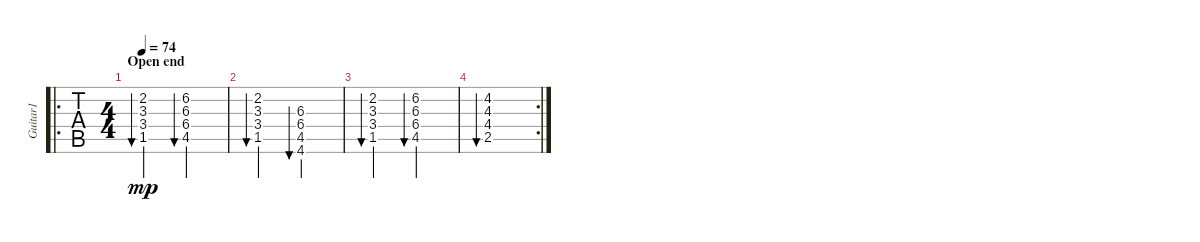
\track ("Guitar1" "Guitar1") {instrument distortionguitar}
\staff {tabs}
\tuning (E4 B3 G3 D3 A2 D2) {hide}
\ro
\ts (4 4)
\section ("" "Open end")
\tempo 74
\clef g2
\ks c
(2.2 3.3 3.4 1.5).2{bu 240 dy mp} (6.2 6.3 6.4 4.5).2{bu 240} |
(2.2 3.3 3.4 1.5).2{bu 240} (6.3 6.4 4.5 4.6).2{bu 240} |
(2.2 3.3 3.4 1.5).2{bu 240} (6.2 6.3 6.4 4.5).2{bu 240} |
\rc 2
(4.2 4.3 4.4 2.5).1{bu 240}
